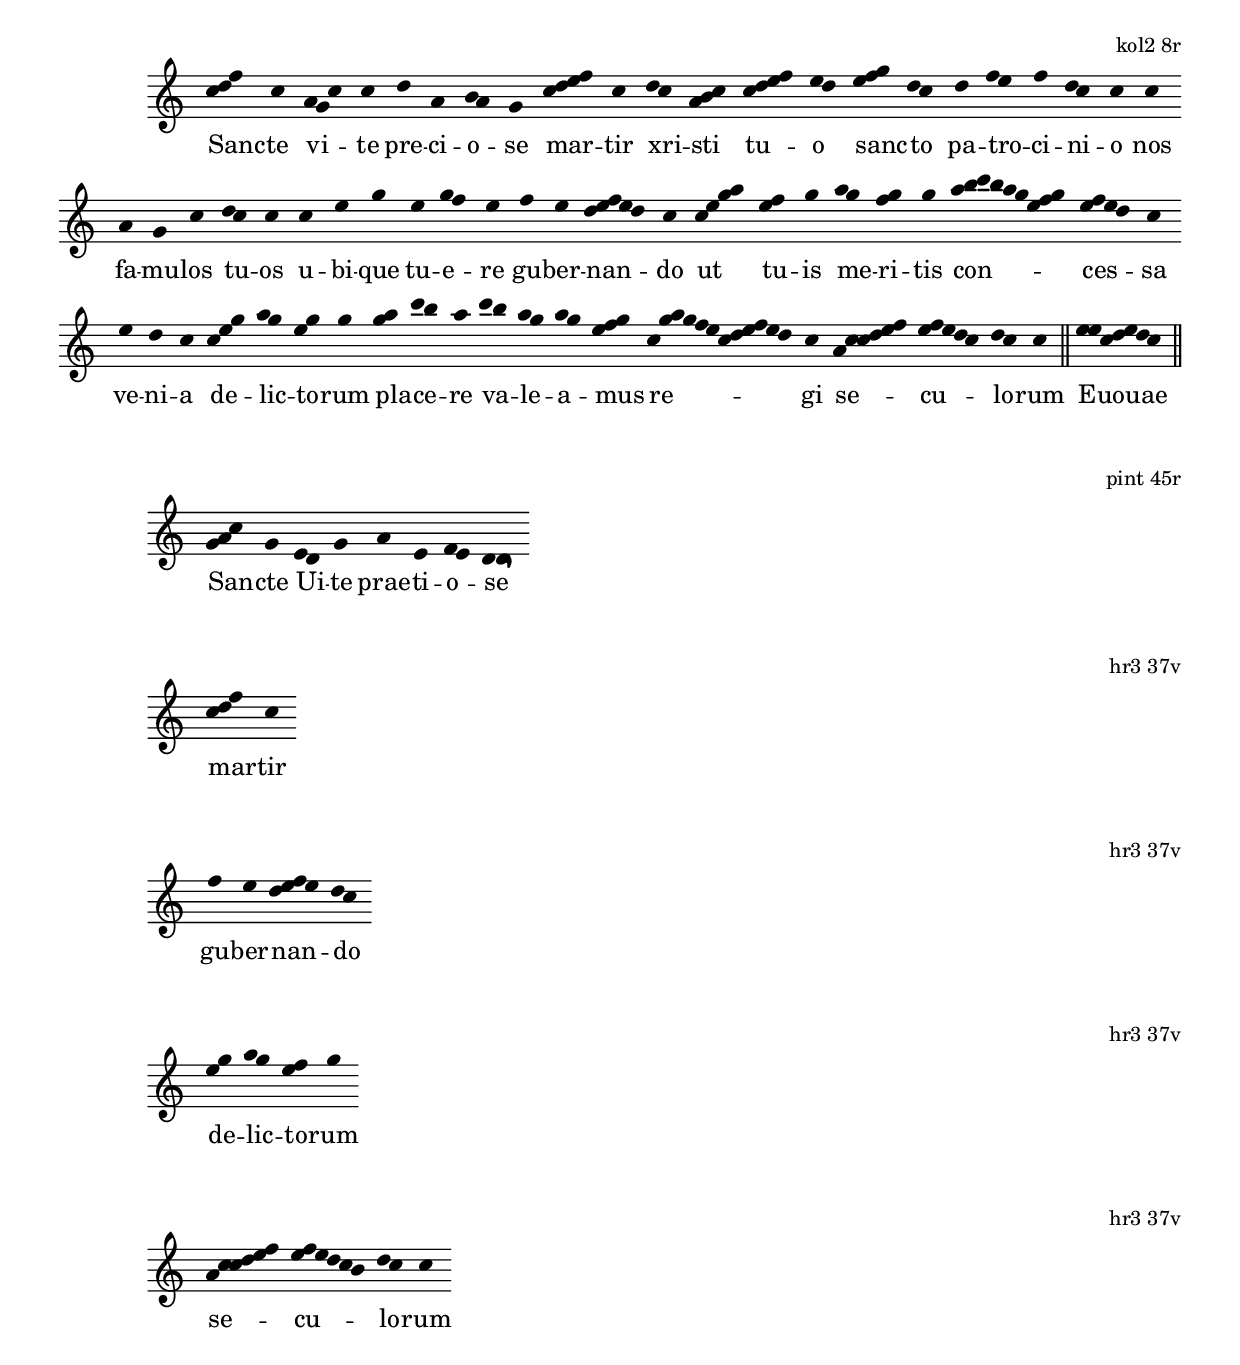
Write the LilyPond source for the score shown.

\version "2.19.32"

\include "../lib/synopsis.ily"

\score {
  \transpose c c' {
    \plainchant
    \melisma { c' d' f' } c' \bar "" \melisma { a g c' } c' \bar ""
    d' a \melisma { b a } g \bar "" \melisma { c' d' e' f' } c' \bar "" \melisma { d' c' } \melisma { a b c' } \bar ""
    \melisma { c' d' e' f' } \melisma { e' d' } \bar "" \melisma { e' f' g' } \melisma { d' c' } \bar "" d' \melisma { f' e' } f' \melisma { d' c' } c' \bar ""
    c' \bar "" a g c' \bar "" \melisma { d' c' } c' \bar ""
    c' e' g' \bar "" e' \melisma { g' f' } e' \bar "" f' e' \melisma { d' e' f' e' d' } c' \bar ""
    \melisma { c' e' g' a' } \bar "" \melisma { e' f' } g' \bar "" \melisma { a' g' } \melisma { f' g' } g' \bar ""
    \melisma { a' b' c'' b' a' g' e' f' g' } \melisma { e' f' e' d' } c' \bar "" e' d' c' \bar "" \melisma { c' e' g' } \melisma { a' g' } \melisma { e' g' } g' \bar ""
    \melisma { g' a' } \melisma { c'' b' } a' \bar "" \melisma { c'' b' } \melisma { a' g' } \melisma { a' g' } \melisma { e' f' g' } \bar ""
    \melisma { c' g' a' g' f' e' c' d' e' f' e' d' } c' \bar "" \melisma { a c' c' d' e' f' } \melisma { e' f' e' d' c' } \melisma { d' c' } c' \bar "||"

    \melisma { e' e' c' d' e' d' c' } \bar "||"
  }
  \addlyrics {
    Sanc -- te vi -- te
    pre -- ci -- o -- se mar -- tir xri -- sti
    tu -- o sanc -- to pa -- tro -- ci -- ni -- o
    nos fa -- mu -- los tu -- os
    u -- bi -- que tu -- e -- re gu -- ber -- nan -- do
    ut tu -- is me -- ri -- tis
    con -- ces -- sa ve -- ni -- a de -- lic -- to -- rum
    pla -- ce -- re va -- le -- a -- mus
    re -- gi se -- cu -- lo -- rum

    Euouae
  }
  \header {
    fontes = "kol2 8r"
  }
}

\score {
  \transpose c c' {
    \plainchant
    \melisma { g a c' } g \melisma { e d } g
    a e \melisma { f e } \melisma { d \strophicus d }
  }
  \addlyrics {
    San -- cte Ui -- te
    prae -- ti -- o -- se % praetiose sic
  }
  \header {
    fontes = "pint 45r"
  }
}

\score {
  \transpose c c' {
    \plainchant
    \melisma { c' d' f' } c'
  }
  \addlyrics {
    mar -- tir
  }
  \header {
    fontes = "hr3 37v"
  }
}

\score {
  \transpose c c' {
    \plainchant
    f' e' \melisma { d' e' f' e' } \melisma { d' c' }
  }
  \addlyrics {
    gu -- ber -- nan -- do
  }
  \header {
    fontes = "hr3 37v"
  }
}

\score {
  \transpose c c' {
    \plainchant
    \melisma { e' g' } \melisma { a' g' } \melisma { e' f' } g'
  }
  \addlyrics {
    de -- lic -- to -- rum
  }
  \header {
    fontes = "hr3 37v"
  }
}

\score {
  \transpose c c' {
    \plainchant
    \melisma { a c' c' d' e' f' } \melisma { e' f' e' d' c' b } \melisma { d' c' } c'
  }
  \addlyrics {
    se -- cu -- lo -- rum
  }
  \header {
    fontes = "hr3 37v"
  }
}
